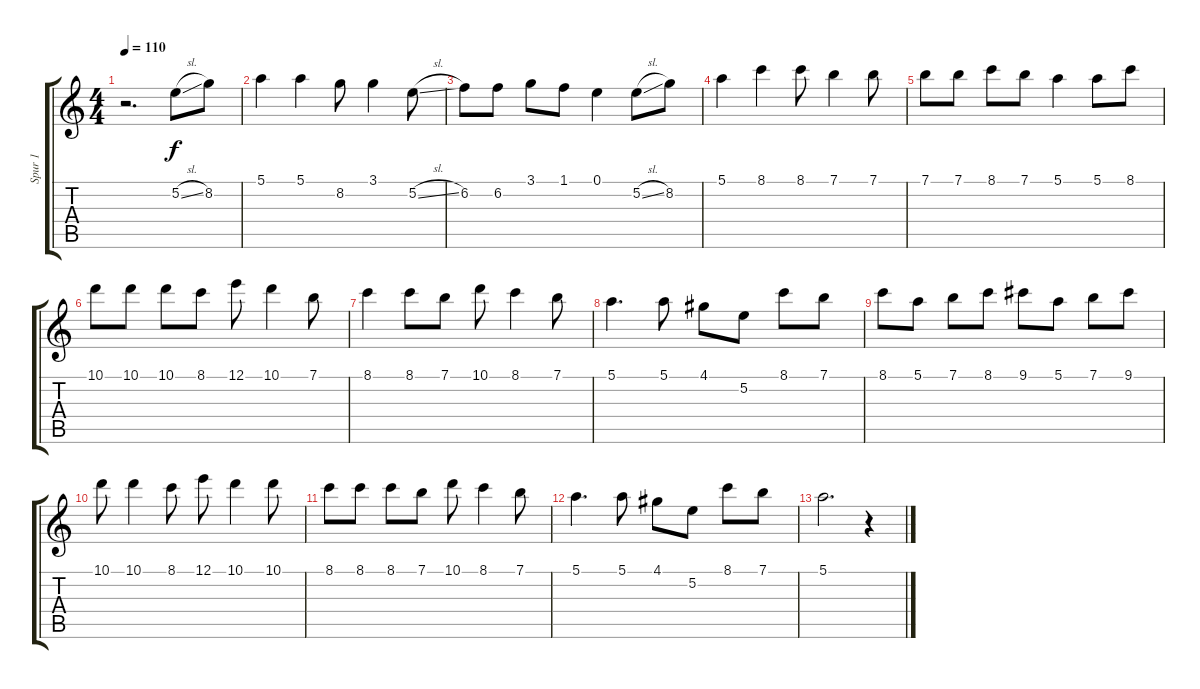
\track ("Spur 1" "Spur 1") {instrument acousticguitarsteel}
\staff {score tabs}
\tuning (E4 B3 G3 D3 A2 E2) {hide}
\ts (4 4)
\tempo 110
\clef g2
\ks c
r.2{d dy f} 5.2{sl}.8{volume 5 instrument overdrivenguitar} 8.2.8 |
5.1.4 5.1.4 8.2.8 3.1.4 5.2{sl}.8 |
6.2.8 6.2.8 3.1.8 1.1.8 0.1.4 5.2{sl}.8 8.2.8 |
5.1.4 8.1.4 8.1.8 7.1.4 7.1.8 |
7.1.8 7.1.8 8.1.8 7.1.8 5.1.4 5.1.8 8.1.8 |
10.1.8 10.1.8 10.1.8 8.1.8 12.1.8 10.1.4 7.1.8 |
8.1.4 8.1.8 7.1.8 10.1.8 8.1.4 7.1.8 |
5.1.4{d} 5.1.8 4.1.8 5.2.8 8.1.8 7.1.8 |
8.1.8 5.1.8 7.1.8 8.1.8 9.1.8 5.1.8 7.1.8 9.1.8 |
10.1.8 10.1.4 8.1.8 12.1.8 10.1.4 10.1.8 |
8.1.8 8.1.8 8.1.8 7.1.8 10.1.8 8.1.4 7.1.8 |
5.1.4{d} 5.1.8 4.1.8 5.2.8 8.1.8 7.1.8 |
5.1.2{d} r.4
